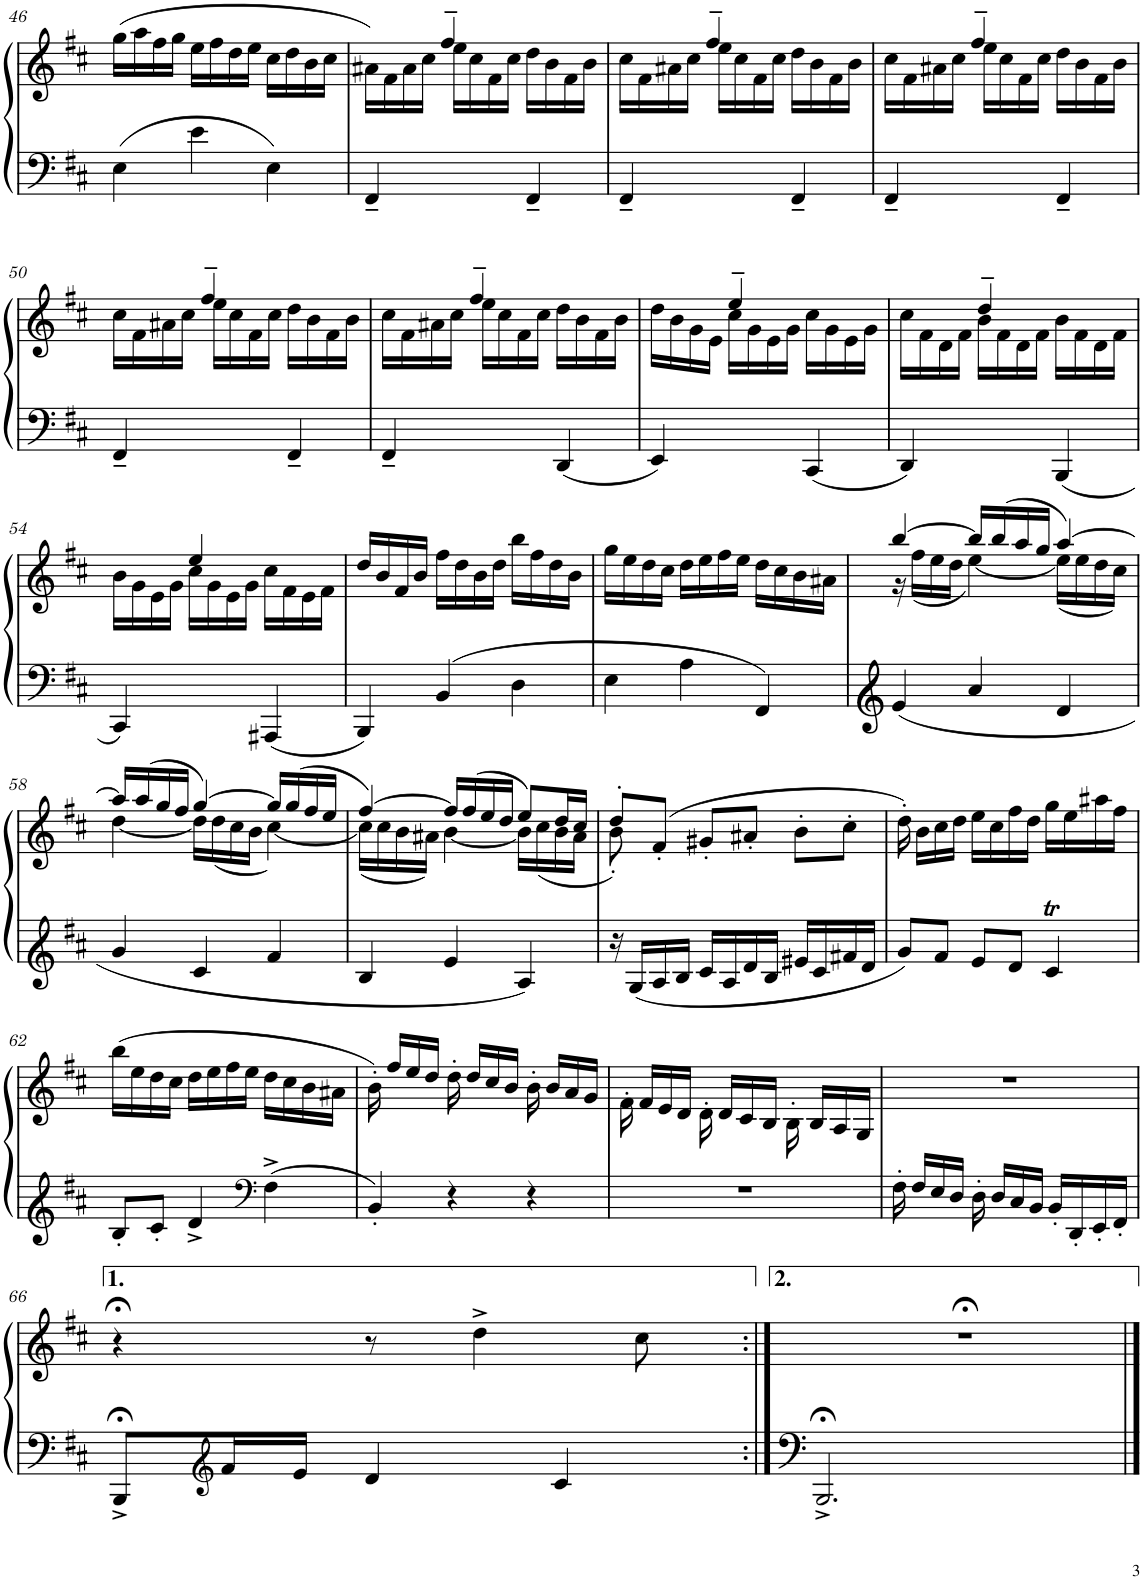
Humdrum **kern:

**kern	**kern
*part1	*part1
*staff2	*staff1
*I"Piano, Piano	*
*I'Pno.	*
!!LO:PB:g=z
*clefF4	*clefG2
*k[f#c#]	*k[f#c#]
*M3/4	*M3/4
=46	=46
4E\	(16gg\LL
.	16aa\
.	16ff#\
.	16gg\JJ
4e\	16ee\LL
.	16ff#\
.	16dd\
.	16ee\JJ
4E\	16cc#\LL
.	16dd\
.	16b\
.	16cc#\JJ
=47	=47
*	*^
4FF#~/	4ryy)	16a#X\LL
.	.	16f#\
.	.	16a#\
.	.	16cc#\JJ
4ryy	4ff#~/	16ee\LL
.	.	16cc#\
.	.	16f#\
.	.	16cc#\JJ
4FF#~/	4ryy	16dd\LL
.	.	16b\
.	.	16f#\
.	.	16b\JJ
=48	=48	=48
4FF#~/	4ryy	16cc#\LL
.	.	16f#\
.	.	16a#X\
.	.	16cc#\JJ
4ryy	4ff#~/	16ee\LL
.	.	16cc#\
.	.	16f#\
.	.	16cc#\JJ
4FF#~/	4ryy	16dd\LL
.	.	16b\
.	.	16f#\
.	.	16b\JJ
=49	=49	=49
4FF#~/	4ryy	16cc#\LL
.	.	16f#\
.	.	16a#X\
.	.	16cc#\JJ
4ryy	4ff#~/	16ee\LL
.	.	16cc#\
.	.	16f#\
.	.	16cc#\JJ
4FF#~/	4ryy	16dd\LL
.	.	16b\
.	.	16f#\
.	.	16b\JJ
!!LO:LB:g=z	!!
=50	=50	=50
4FF#~/	4ryy	16cc#\LL
.	.	16f#\
.	.	16a#X\
.	.	16cc#\JJ
4ryy	4ff#~/	16ee\LL
.	.	16cc#\
.	.	16f#\
.	.	16cc#\JJ
4FF#~/	4ryy	16dd\LL
.	.	16b\
.	.	16f#\
.	.	16b\JJ
=51	=51	=51
4FF#~/	4ryy	16cc#\LL
.	.	16f#\
.	.	16a#X\
.	.	16cc#\JJ
4ryy	4ff#~/	16ee\LL
.	.	16cc#\
.	.	16f#\
.	.	16cc#\JJ
4DD/	4ryy	16dd\LL
.	.	16b\
.	.	16f#\
.	.	16b\JJ
=52	=52	=52
4EE/	4ryy	16dd\LL
.	.	16b\
.	.	16g\
.	.	16e\JJ
4ryy	4ee~/	16cc#\LL
.	.	16g\
.	.	16e\
.	.	16g\JJ
4CC#/	4ryy	16cc#\LL
.	.	16g\
.	.	16e\
.	.	16g\JJ
=53	=53	=53
4DD/	4ryy	16cc#\LL
.	.	16f#\
.	.	16d\
.	.	16f#\JJ
4ryy	4dd~/	16b\LL
.	.	16f#\
.	.	16d\
.	.	16f#\JJ
4BBB/	4ryy	16b\LL
.	.	16f#\
.	.	16d\
.	.	16f#\JJ
!!LO:LB:g=z	!!
=54	=54	=54
4CC#/	4ryy	16b\LL
.	.	16g\
.	.	16e\
.	.	16g\JJ
4ryy	4ee/	16cc#\LL
.	.	16g\
.	.	16e\
.	.	16g\JJ
4AAA#X/	4ryy	16cc#\LL
.	.	16f#\
.	.	16e\
.	.	16f#\JJ
*	*v	*v
=55	=55
4BBB/	16dd/LL
.	16b/
.	16f#/
.	16b/JJ
4BB/	16ff#\LL
.	16dd\
.	16b\
.	16dd\JJ
4D\	16bb\LL
.	16ff#\
.	16dd\
.	16b\JJ
=56	=56
4E\	16gg\LL
.	16ee\
.	16dd\
.	16cc#\JJ
4A\	16dd\LL
.	16ee\
.	16ff#\
.	16ee\JJ
4FF#/	16dd\LL
.	16cc#\
.	16b\
.	16a#X\JJ
=57	=57
*	*^
4g/	[4bb/	16r
.	.	(16ff#\LL
.	.	16ee\
.	.	16dd\JJ
4cc#/	16bb/LL]	[4ee\)
.	(16bb/	.
.	16aa/	.
.	16gg/JJ	.
4f#/	[4aa/)	(16ee\LL]
.	.	16ee\
.	.	16dd\
.	.	16cc#\JJ)
!!LO:LB:g=z	!!
=58	=58	=58
4b/	16aa/LL]	[4dd\
.	(16aa/	.
.	16gg/	.
.	16ff#/JJ	.
4e/	[4gg/)	(16dd\LL]
.	.	16dd\
.	.	16cc#\
.	.	16b\JJ)
4a/	16gg/LL]	[4cc#\
.	(16gg/	.
.	16ff#/	.
.	16ee/JJ	.
=59	=59	=59
4d/	[4ff#/)	(16cc#\LL]
.	.	16cc#\
.	.	16b\
.	.	16a#X\JJ)
4g/	16ff#/LL]	[4b\
.	(16ff#/	.
.	16ee/	.
.	16dd/JJ	.
4c#/	8ee/L)	16b\LL]
.	.	(16cc#\
.	16dd/L	16b\
.	16cc#/JJ	16a#\JJ
=60	=60	=60
16r	8dd'/L	8b'\)
16B/LL	.	.
16c#/	(8f#'/J	2ryy
16d/JJ	.	.
16e/LL	8g#X'/L	.
16c#/	.	.
16f#/	8a#X'/J	.
16d/JJ	.	.
16g#X/LL	8b'\L	.
16e/	.	.
16a#X/	8cc#'\J	8ryy
16f#/JJ	.	.
*	*v	*v
=61	=61
8b/L	16dd'\)
.	16b\LL
8a/J	16cc#\
.	16dd\JJ
8g/L	16ee\LL
.	16cc#\
8f#/J	16ff#\
.	16dd\JJ
4eT/	16gg\LL
.	16ee\
.	16aa#X\
.	16ff#\JJ
!!LO:LB:g=z
=62	=62
8d'/L	(16bb\LL
.	16ee\
8e'/J	16dd\
.	16cc#\JJ
4f#^/	16dd\LL
.	16ee\
.	16ff#\
.	16ee\JJ
*clefF4	*
4F#^\	16dd\LL
.	16cc#\
.	16b\
.	16a#X\JJ
=63	=63
4BB'/	16b'\)
.	16ff#/LL
.	16ee/
.	16dd/JJ
4r	16dd'\
.	16dd/LL
.	16cc#/
.	16b/JJ
4r	16b'\
.	16b/LL
.	16a/
.	16g/JJ
=64	=64
2.r	16f#'\
.	16f#/LL
.	16e/
.	16d/JJ
.	16d'\
.	16d/LL
.	16c#/
.	16B/JJ
.	16B'\
.	16B/LL
.	16A/
.	16G/JJ
=65	=65
16F#'\	2.r
16F#/LL	.
16E/	.
16D/JJ	.
16D'\	.
16D/LL	.
16C#/	.
16BB/JJ	.
16BB'/LL	.
16DD'/	.
16EE'/	.
16FF#'/JJ	.
!!LO:LB:g=z
=66	=66
8BBB;<^/L	4r;<
*clefG1	*
16a/L	.
16g/JJ	.
4f#/	8r
.	4dd^\
4e/	.
.	8cc#\
=67:|!	=67:|!
2.BBB;<^/	2.r;<
==	==
*-	*-
